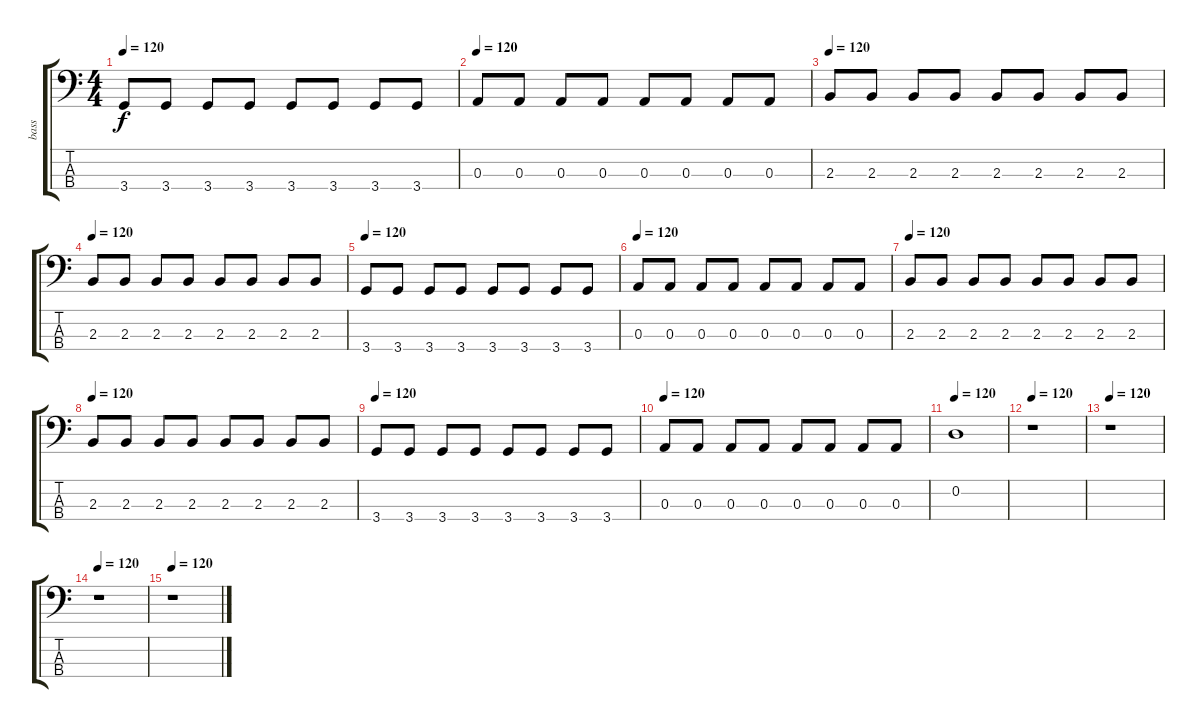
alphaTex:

\track ("bass" "bass") {instrument electricbasspick}
\staff {score tabs}
\tuning (G2 D2 A1 E1) {hide}
\ts (4 4)
\tempo 120
\clef f4
\ks c
3.4.8{dy f} 3.4.8 3.4.8 3.4.8 3.4.8 3.4.8 3.4.8 3.4.8 |
\tempo 120
0.3.8 0.3.8 0.3.8 0.3.8 0.3.8 0.3.8 0.3.8 0.3.8 |
\tempo 120
2.3.8 2.3.8 2.3.8 2.3.8 2.3.8 2.3.8 2.3.8 2.3.8 |
\tempo 120
2.3.8 2.3.8 2.3.8 2.3.8 2.3.8 2.3.8 2.3.8 2.3.8 |
\tempo 120
3.4.8 3.4.8 3.4.8 3.4.8 3.4.8 3.4.8 3.4.8 3.4.8 |
\tempo 120
0.3.8 0.3.8 0.3.8 0.3.8 0.3.8 0.3.8 0.3.8 0.3.8 |
\tempo 120
2.3.8 2.3.8 2.3.8 2.3.8 2.3.8 2.3.8 2.3.8 2.3.8 |
\tempo 120
2.3.8 2.3.8 2.3.8 2.3.8 2.3.8 2.3.8 2.3.8 2.3.8 |
\tempo 120
3.4.8 3.4.8 3.4.8 3.4.8 3.4.8 3.4.8 3.4.8 3.4.8 |
\tempo 120
0.3.8 0.3.8 0.3.8 0.3.8 0.3.8 0.3.8 0.3.8 0.3.8 |
\tempo 120
0.2.1 |
\tempo 120
r.1 |
\tempo 120
r.1 |
\tempo 120
r.1 |
\tempo 120
r.1
